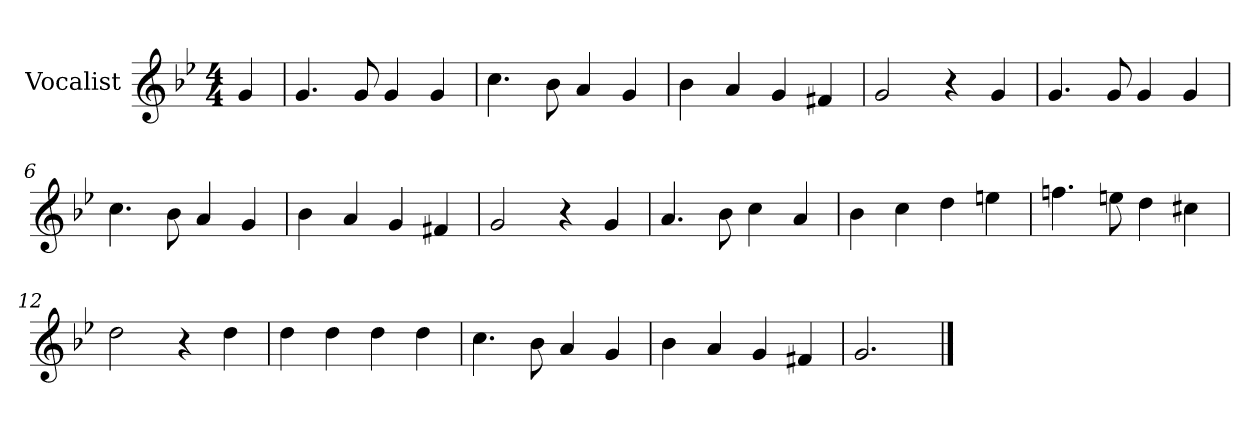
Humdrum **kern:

**kern
*part1
*staff1
*I"Vocalist
*k[b-e-]
*g:
*M4/4
=
4g
=1
4.g
8g
4g
4g
=2
4.cc
8b-
4a
4g
=3
4b-
4a
4g
4f#X
=4
2g
4r
4g
=5
4.g
8g
4g
4g
=6
4.cc
8b-
4a
4g
=7
4b-
4a
4g
4f#X
=8
2g
4r
4g
=9
4.a
8b-
4cc
4a
=10
4b-
4cc
4dd
4een
=11
4.ffn
8een
4dd
4cc#X
=12
2dd
4r
4dd
=13
4dd
4dd
4dd
4dd
=14
4.cc
8b-
4a
4g
=15
4b-
4a
4g
4f#X
=16
2.g
==
*-
